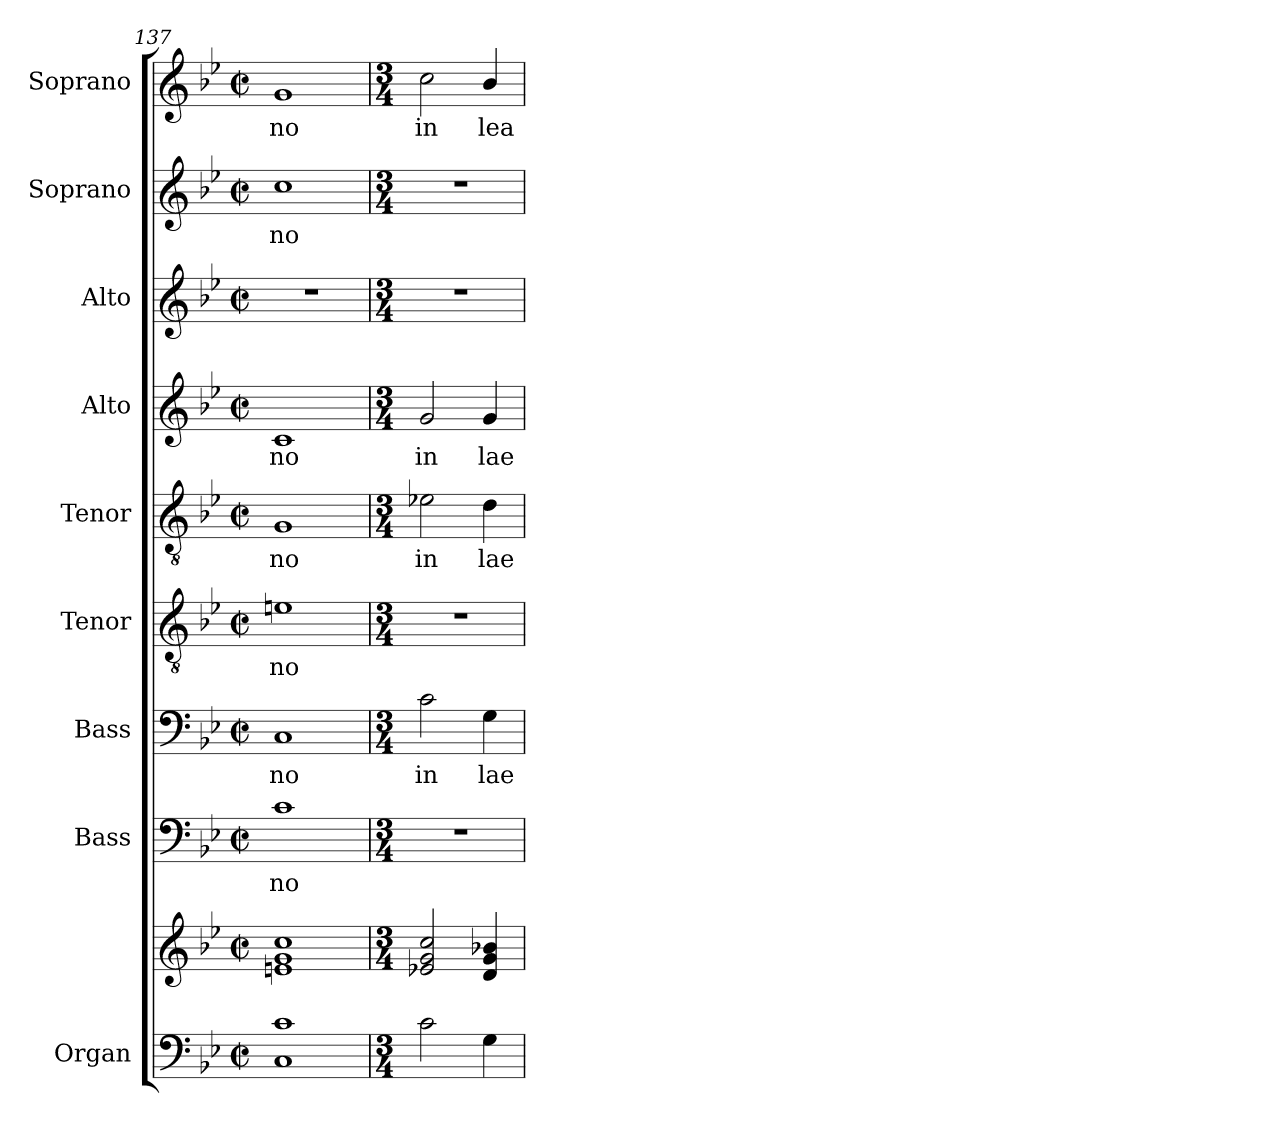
**kern	**kern	**kern	**text	**kern	**text	**kern	**text	**kern	**text	**kern	**text	**kern	**kern	**text	**kern	**text
*part9	*part9	*part8	*part8	*part7	*part7	*part6	*part6	*part5	*part5	*part4	*part4	*part3	*part2	*part2	*part1	*part1
*staff10	*staff9	*staff8	*staff8	*staff7	*staff7	*staff6	*staff6	*staff5	*staff5	*staff4	*staff4	*staff3	*staff2	*staff2	*staff1	*staff1
*I"Organ	*	*I"Bass	*	*I"Bass	*	*I"Tenor	*	*I"Tenor	*	*I"Alto	*	*I"Alto	*I"Soprano	*	*I"Soprano	*
*I'Organ.	*	*I'B.	*	*I'B.	*	*I'T.	*	*I'T.	*	*I'A.	*	*I'A.	*I'S.	*	*I'S.	*
*clefF4	*clefG2	*clefF4	*	*clefF4	*	*clefGv2	*	*clefGv2	*	*clefG2	*	*clefG2	*clefG2	*	*clefG2	*
*	*	*	*	*	*	*ITrd7c12	*	*ITrd7c12	*	*	*	*	*	*	*	*
*k[b-e-]	*k[b-e-]	*k[b-e-]	*	*k[b-e-]	*	*k[b-e-]	*	*k[b-e-]	*	*k[b-e-]	*	*k[b-e-]	*k[b-e-]	*	*k[b-e-]	*
*B-:	*B-:	*B-:	*	*B-:	*	*B-:	*	*B-:	*	*B-:	*	*B-:	*B-:	*	*B-:	*
*M2/2	*M2/2	*M2/2	*	*M2/2	*	*M2/2	*	*M2/2	*	*M2/2	*	*M2/2	*M2/2	*	*M2/2	*
*met(c|)	*met(c|)	*met(c|)	*	*met(c|)	*	*met(c|)	*	*met(c|)	*	*met(c|)	*	*met(c|)	*met(c|)	*	*met(c|)	*
=137	=137	=137	=137	=137	=137	=137	=137	=137	=137	=137	=137	=137	=137	=137	=137	=137
*^	*^	*	*	*	*	*	*	*	*	*	*	*	*	*	*	*
!	!	!	!	!	!LO:LY:b:color=#000000	!	!	!	!	!	!	!	!	!	!	!	!	!
!	!	!	!	!	!	!	!LO:LY:b:color=#000000	!	!	!	!	!	!	!	!	!	!	!
!	!	!	!	!	!	!	!	!	!LO:LY:b:color=#000000	!	!	!	!	!	!	!	!	!
!	!	!	!	!	!	!	!	!	!	!	!LO:LY:b:color=#000000	!	!	!	!	!	!	!
!	!	!	!	!	!	!	!	!	!	!	!	!	!LO:LY:b:color=#000000	!	!	!	!	!
!	!	!	!	!	!	!	!	!	!	!	!	!	!	!	!	!LO:LY:b:color=#000000	!	!
!	!	!	!	!	!	!	!	!	!	!	!	!	!	!	!	!	!	!LO:LY:b:color=#000000
1ci	1Ci	1cci	1eni 1gi	1ci	-no	1Ci	-no	1Eni	-no	1GGi	-no	1ci	-no	1r	1cci	-no	1gi	-no
*v	*v	*	*	*	*	*	*	*	*	*	*	*	*	*	*	*	*	*
*	*v	*v	*	*	*	*	*	*	*	*	*	*	*	*	*	*	*
=138	=138	=138	=138	=138	=138	=138	=138	=138	=138	=138	=138	=138	=138	=138	=138	=138
*M3/4	*M3/4	*M3/4	*	*M3/4	*	*M3/4	*	*M3/4	*	*M3/4	*	*M3/4	*M3/4	*	*M3/4	*
*^	*^	*	*	*	*	*	*	*	*	*	*	*	*	*	*	*
!	!	!	!	!LO:N:vis=1	!	!	!	!	!	!	!	!	!	!	!	!	!	!
*v	*v	*	*	*	*	*	*	*	*	*	*	*	*	*	*	*	*	*
*	*v	*v	*	*	*	*	*	*	*	*	*	*	*	*	*	*	*
*^	*^	*	*	*	*	*	*	*	*	*	*	*	*	*	*	*
!	!	!	!	!	!	!	!LO:LY:b:color=#000000	!LO:N:vis=1	!	!	!	!	!	!	!	!	!	!
*v	*v	*	*	*	*	*	*	*	*	*	*	*	*	*	*	*	*	*
*	*v	*v	*	*	*	*	*	*	*	*	*	*	*	*	*	*	*
*^	*^	*	*	*	*	*	*	*	*	*	*	*	*	*	*	*
!	!	!	!	!	!	!	!	!	!	!	!LO:LY:b:color=#000000	!	!	!	!	!	!	!
*v	*v	*	*	*	*	*	*	*	*	*	*	*	*	*	*	*	*	*
*	*v	*v	*	*	*	*	*	*	*	*	*	*	*	*	*	*	*
*^	*^	*	*	*	*	*	*	*	*	*	*	*	*	*	*	*
!	!	!	!	!	!	!	!	!	!	!	!	!	!LO:LY:b:color=#000000	!LO:N:vis=1	!LO:N:vis=1	!	!	!
*v	*v	*	*	*	*	*	*	*	*	*	*	*	*	*	*	*	*	*
*	*v	*v	*	*	*	*	*	*	*	*	*	*	*	*	*	*	*
*^	*^	*	*	*	*	*	*	*	*	*	*	*	*	*	*	*
!	!	!	!	!	!	!	!	!	!	!	!	!	!	!	!	!	!	!LO:LY:b:color=#000000
*v	*v	*	*	*	*	*	*	*	*	*	*	*	*	*	*	*	*	*
*	*v	*v	*	*	*	*	*	*	*	*	*	*	*	*	*	*	*
2ci\	2e-Xi/ 2gi 2cci	2.r	.	2ci\	in	2.r	.	2E-Xi\	in	2gi/	in	2.r	2.r	.	2cci\	in
!	!	!	!	!	!LO:LY:b:color=#000000	!	!	!	!	!	!	!	!	!	!	!
!	!	!	!	!	!	!	!	!	!LO:LY:b:color=#000000	!	!	!	!	!	!	!
!	!	!	!	!	!	!	!	!	!	!	!LO:LY:b:color=#000000	!	!	!	!	!
!	!	!	!	!	!	!	!	!	!	!	!	!	!	!	!	!LO:LY:b:color=#000000
4Gi\	4di/ 4gi 4b-Xi	.	.	4Gi\	lae-	.	.	4Di\	lae-	4gi/	lae-	.	.	.	4b-i/	lea-
=	=	=	=	=	=	=	=	=	=	=	=	=	=	=	=	=
*-	*-	*-	*-	*-	*-	*-	*-	*-	*-	*-	*-	*-	*-	*-	*-	*-
